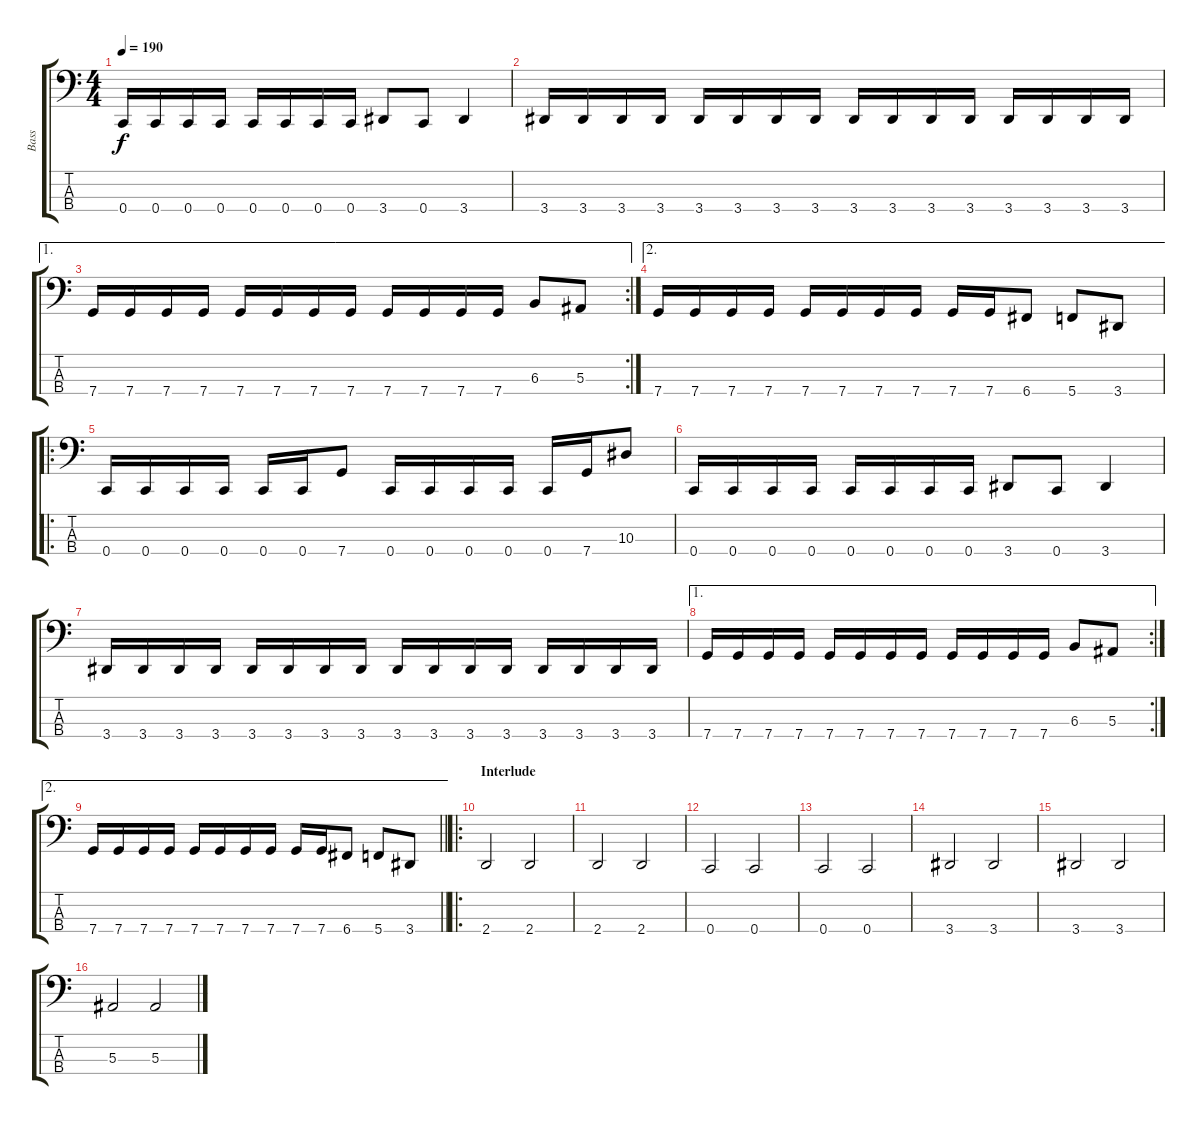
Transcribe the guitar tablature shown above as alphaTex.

\track ("Bass" "Bass") {instrument electricbasspick}
\staff {score tabs}
\tuning (Eb2 Bb1 F1 C1) {hide}
\ts (4 4)
\tempo 190
\clef f4
\ks c
0.4.16{dy f} 0.4.16 0.4.16 0.4.16 0.4.16 0.4.16 0.4.16 0.4.16 3.4.8 0.4.8 3.4.4 |
3.4.16 3.4.16 3.4.16 3.4.16 3.4.16 3.4.16 3.4.16 3.4.16 3.4.16 3.4.16 3.4.16 3.4.16 3.4.16 3.4.16 3.4.16 3.4.16 |
\ae 1
\rc 2
7.4.16 7.4.16 7.4.16 7.4.16 7.4.16 7.4.16 7.4.16 7.4.16 7.4.16 7.4.16 7.4.16 7.4.16 6.3.8 5.3.8 |
\ae 2
7.4.16 7.4.16 7.4.16 7.4.16 7.4.16 7.4.16 7.4.16 7.4.16 7.4.16 7.4.16 6.4.8 5.4.8 3.4.8 |
\ro
0.4.16 0.4.16 0.4.16 0.4.16 0.4.16 0.4.16 7.4.8 0.4.16 0.4.16 0.4.16 0.4.16 0.4.16 7.4.16 10.3.8 |
0.4.16 0.4.16 0.4.16 0.4.16 0.4.16 0.4.16 0.4.16 0.4.16 3.4.8 0.4.8 3.4.4 |
3.4.16 3.4.16 3.4.16 3.4.16 3.4.16 3.4.16 3.4.16 3.4.16 3.4.16 3.4.16 3.4.16 3.4.16 3.4.16 3.4.16 3.4.16 3.4.16 |
\ae 1
\rc 2
7.4.16 7.4.16 7.4.16 7.4.16 7.4.16 7.4.16 7.4.16 7.4.16 7.4.16 7.4.16 7.4.16 7.4.16 6.3.8 5.3.8 |
\ae 2
\barLineRight lightlight
7.4.16 7.4.16 7.4.16 7.4.16 7.4.16 7.4.16 7.4.16 7.4.16 7.4.16 7.4.16 6.4.8 5.4.8 3.4.8 |
\ro
\section ("" "Interlude")
2.4.2 2.4.2 |
2.4.2 2.4.2 |
0.4.2 0.4.2 |
0.4.2 0.4.2 |
3.4.2 3.4.2 |
3.4.2 3.4.2 |
5.3.2 5.3.2
